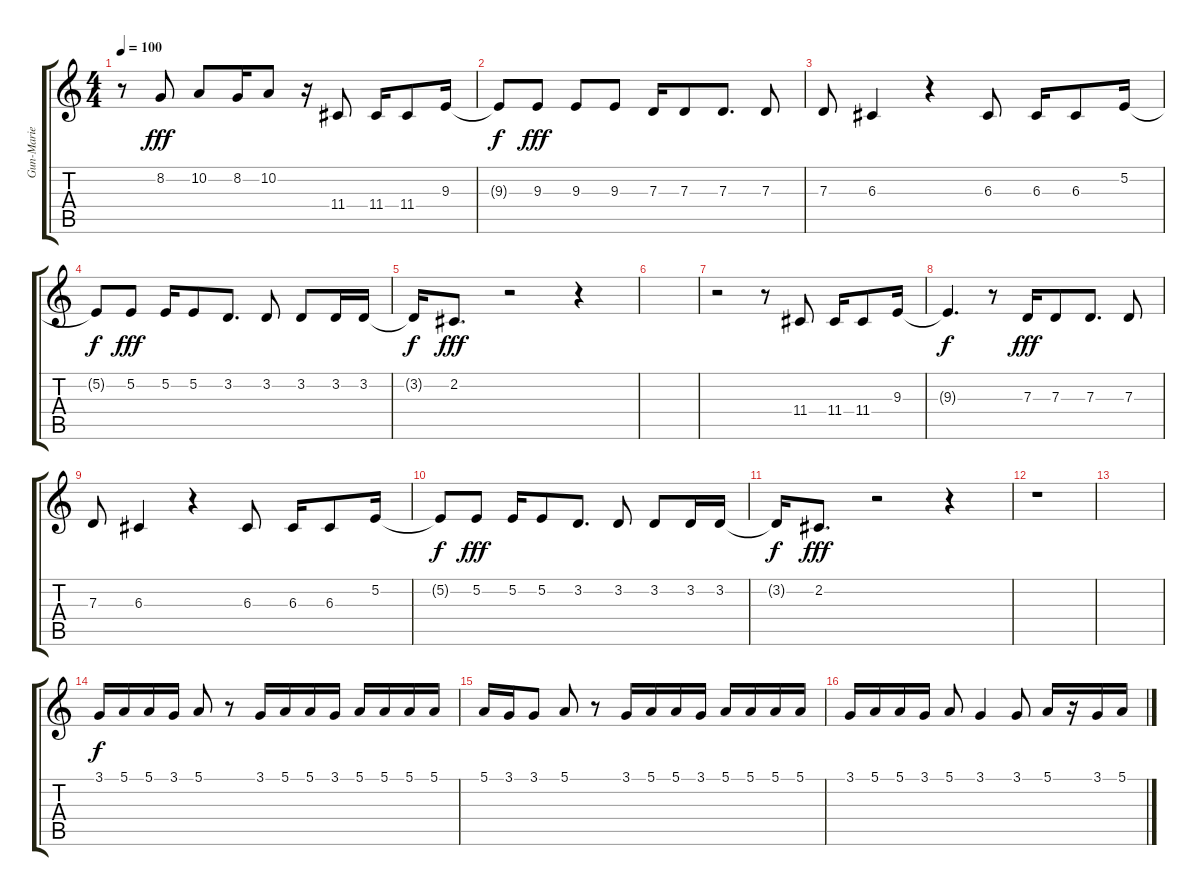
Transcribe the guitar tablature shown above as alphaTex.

\track ("Gun-Marie Fredriksson" "Gun-Marie ") {instrument tenorsax}
\staff {score tabs}
\tuning (E4 B3 G3 D3 A2 E2) {hide}
\ts (4 4)
\tempo 100
\clef g2
\ks c
r.8{dy fff} 8.2.8 10.2.8 8.2.16 10.2.8 r.16 11.4.8 11.4.16 11.4.8 9.3.16 |
9.3{t}.8{dy f} 9.3.8{dy fff} 9.3.8 9.3.8 7.3.16 7.3.8 7.3.8{d} 7.3.8 |
7.3.8 6.3.4 r.4 6.3.8 6.3.16 6.3.8 5.2.16 |
5.2{t}.8{dy f} 5.2.8{dy fff} 5.2.16 5.2.8 3.2.8{d} 3.2.8 3.2.8 3.2.16 3.2.16 |
3.2{t}.16{dy f} 2.2.8{d dy fff} r.2 r.4 |
|
r.2 r.8 11.4.8 11.4.16 11.4.8 9.3.16 |
9.3{t}.4{d dy f} r.8 7.3.16{dy fff} 7.3.8 7.3.8{d} 7.3.8 |
7.3.8 6.3.4 r.4 6.3.8 6.3.16 6.3.8 5.2.16 |
5.2{t}.8{dy f} 5.2.8{dy fff} 5.2.16 5.2.8 3.2.8{d} 3.2.8 3.2.8 3.2.16 3.2.16 |
3.2{t}.16{dy f} 2.2.8{d dy fff} r.2 r.4 |
r.1 |
|
3.1.16{dy f} 5.1.16 5.1.16 3.1.16 5.1.8 r.8 3.1.16 5.1.16 5.1.16 3.1.16 5.1.16 5.1.16 5.1.16 5.1.16 |
5.1.16 3.1.16 3.1.8 5.1.8 r.8 3.1.16 5.1.16 5.1.16 3.1.16 5.1.16 5.1.16 5.1.16 5.1.16 |
3.1.16 5.1.16 5.1.16 3.1.16 5.1.8 3.1.4 3.1.8 5.1.16 r.16 3.1.16 5.1.16
